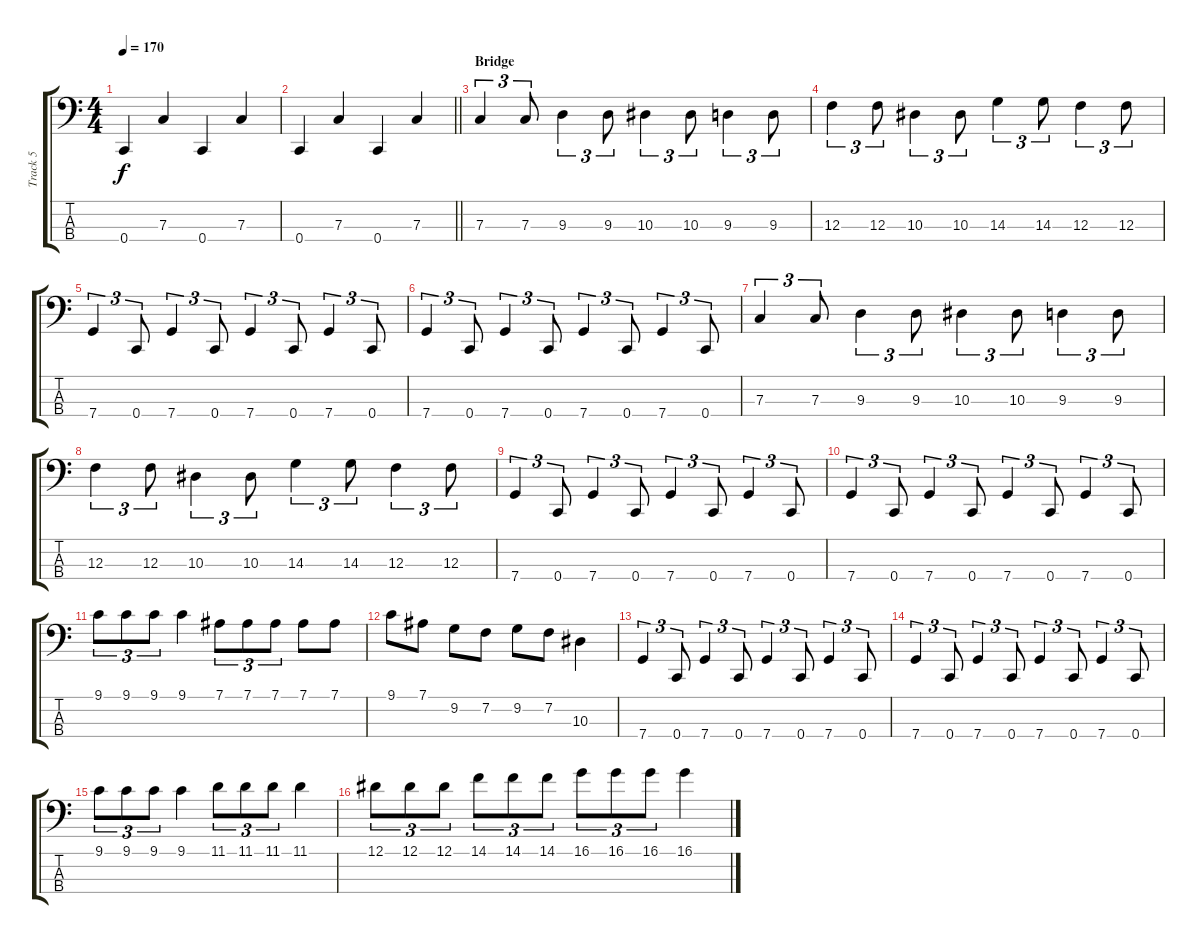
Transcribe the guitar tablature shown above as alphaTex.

\track ("Track 5" "Track 5") {instrument electricbassfinger}
\staff {score tabs}
\tuning (Eb2 Bb1 F1 C1) {hide}
\ts (4 4)
\tempo 170
\clef f4
\ks c
0.4.4{dy f} 7.3.4 0.4.4 7.3.4 |
\barLineRight lightlight
0.4.4 7.3.4 0.4.4 7.3.4 |
\section ("" "Bridge")
7.3.4{tu (3 2)} 7.3.8{tu (3 2)} 9.3.4{tu (3 2)} 9.3.8{tu (3 2)} 10.3.4{tu (3 2)} 10.3.8{tu (3 2)} 9.3.4{tu (3 2)} 9.3.8{tu (3 2)} |
12.3.4{tu (3 2)} 12.3.8{tu (3 2)} 10.3.4{tu (3 2)} 10.3.8{tu (3 2)} 14.3.4{tu (3 2)} 14.3.8{tu (3 2)} 12.3.4{tu (3 2)} 12.3.8{tu (3 2)} |
7.4.4{tu (3 2)} 0.4.8{tu (3 2)} 7.4.4{tu (3 2)} 0.4.8{tu (3 2)} 7.4.4{tu (3 2)} 0.4.8{tu (3 2)} 7.4.4{tu (3 2)} 0.4.8{tu (3 2)} |
7.4.4{tu (3 2)} 0.4.8{tu (3 2)} 7.4.4{tu (3 2)} 0.4.8{tu (3 2)} 7.4.4{tu (3 2)} 0.4.8{tu (3 2)} 7.4.4{tu (3 2)} 0.4.8{tu (3 2)} |
7.3.4{tu (3 2)} 7.3.8{tu (3 2)} 9.3.4{tu (3 2)} 9.3.8{tu (3 2)} 10.3.4{tu (3 2)} 10.3.8{tu (3 2)} 9.3.4{tu (3 2)} 9.3.8{tu (3 2)} |
12.3.4{tu (3 2)} 12.3.8{tu (3 2)} 10.3.4{tu (3 2)} 10.3.8{tu (3 2)} 14.3.4{tu (3 2)} 14.3.8{tu (3 2)} 12.3.4{tu (3 2)} 12.3.8{tu (3 2)} |
7.4.4{tu (3 2)} 0.4.8{tu (3 2)} 7.4.4{tu (3 2)} 0.4.8{tu (3 2)} 7.4.4{tu (3 2)} 0.4.8{tu (3 2)} 7.4.4{tu (3 2)} 0.4.8{tu (3 2)} |
7.4.4{tu (3 2)} 0.4.8{tu (3 2)} 7.4.4{tu (3 2)} 0.4.8{tu (3 2)} 7.4.4{tu (3 2)} 0.4.8{tu (3 2)} 7.4.4{tu (3 2)} 0.4.8{tu (3 2)} |
9.1.8{tu (3 2)} 9.1.8{tu (3 2)} 9.1.8{tu (3 2)} 9.1.4 7.1.8{tu (3 2)} 7.1.8{tu (3 2)} 7.1.8{tu (3 2)} 7.1.8 7.1.8 |
9.1.8 7.1.8 9.2.8 7.2.8 9.2.8 7.2.8 10.3.4 |
7.4.4{tu (3 2)} 0.4.8{tu (3 2)} 7.4.4{tu (3 2)} 0.4.8{tu (3 2)} 7.4.4{tu (3 2)} 0.4.8{tu (3 2)} 7.4.4{tu (3 2)} 0.4.8{tu (3 2)} |
7.4.4{tu (3 2)} 0.4.8{tu (3 2)} 7.4.4{tu (3 2)} 0.4.8{tu (3 2)} 7.4.4{tu (3 2)} 0.4.8{tu (3 2)} 7.4.4{tu (3 2)} 0.4.8{tu (3 2)} |
9.1.8{tu (3 2)} 9.1.8{tu (3 2)} 9.1.8{tu (3 2)} 9.1.4 11.1.8{tu (3 2)} 11.1.8{tu (3 2)} 11.1.8{tu (3 2)} 11.1.4 |
12.1.8{tu (3 2)} 12.1.8{tu (3 2)} 12.1.8{tu (3 2)} 14.1.8{tu (3 2)} 14.1.8{tu (3 2)} 14.1.8{tu (3 2)} 16.1.8{tu (3 2)} 16.1.8{tu (3 2)} 16.1.8{tu (3 2)} 16.1.4
